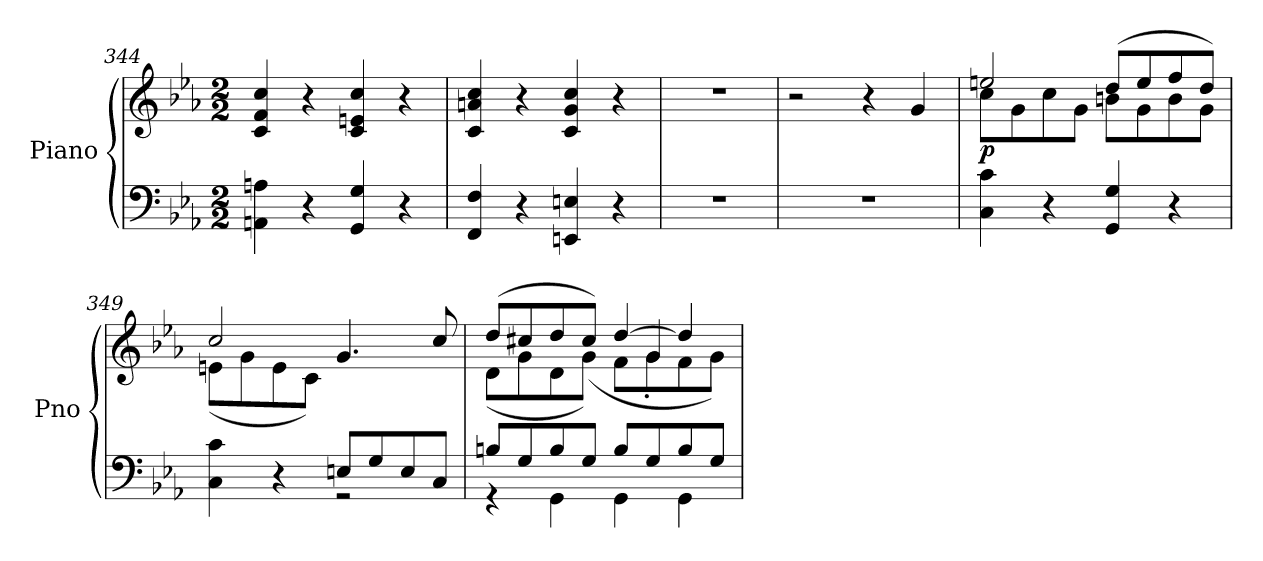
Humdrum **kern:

**kern	**kern	**dynam
*part1	*part1	*part1
*staff2	*staff1	*staff1/2
*I"Piano	*	*
*I'Pno	*	*
!!LO:LB:g=z
*clefF4	*clefG2	*
*k[b-e-a-]	*k[b-e-a-]	*
*M2/2	*M2/2	*
=344	=344	=344
4AAn\ 4An\	4c/ 4f/ 4cc/	.
4r	4r	.
4GG/ 4G/	4c/ 4en/ 4cc/	.
4r	4r	.
=345	=345	=345
4FF/ 4F/	4c/ 4an/ 4cc/	.
4r	4r	.
4EEn/ 4En/	4c/ 4g/ 4cc/	.
4r	4r	.
=346	=346	=346
1r	1r	.
=347	=347	=347
1r	2r	.
.	4r	.
.	4g/	.
=348	=348	=348
*	*^	*
!	!	!	!LO:DY:b
4C\ 4c\	2een/	8cc\L	p
.	.	8g\	.
4r	.	8cc\	.
.	.	8g\J	.
4GG/ 4G/	(>8dd/L	8bn\L	.
.	8ee/	8g\	.
4r	8ff/	8b\	.
.	8dd/J)	8g\J	.
!!LO:PB:g=z	!!
=349	=349	=349	=349
*^	*	*	*
4C\ 4c\	2ryy	2cc/	(<8en\L	.
.	.	.	8g\	.
4r	.	.	8e\	.
.	.	.	8c\J)	.
2rGG	8En/L	4.g/	2ryy	.
.	8G/	.	.	.
.	8E/	.	.	.
.	8C/J	8cc/	.	.
=350	=350	=350	=350	=350
*	*	*	*^	*
8Bn/L	4rGG	(>8dd/L	(<8d\L	8ryy	.
*	*	*	*v	*v	*
8G/	.	8cc#X/	8g\	.
8B/	4GG\	8dd/	8d\	.
8G/J	.	8cc#/J)	(<8g\J)	.
8B/L	4GG\	[4dd/	8f\L	.
*	*	*	*^	*
8G/	.	.	8g'\	4g/	.
8B/	4GG\	4dd/]	8f\	.	.
8G/J	.	.	8g\J)	8ryy	.
*v	*v	*	*	*	*
*	*v	*v	*v	*
=	=	=
*-	*-	*-
